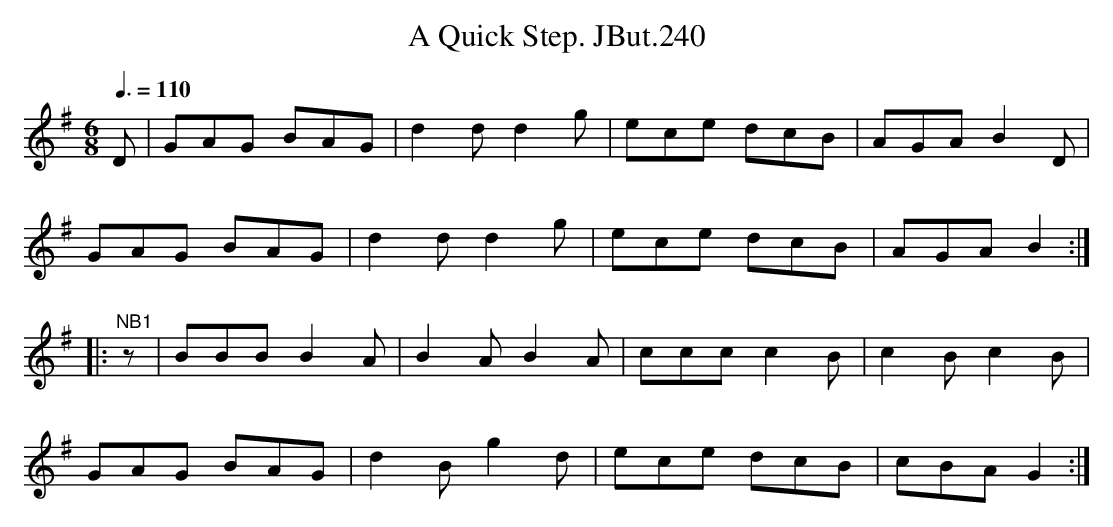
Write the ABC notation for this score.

X:1
T:Quick Step. JBut.240, A
M:6/8
L:1/8
Q:3/8=110
K:G
D|GAG BAG|d2d d2g|ece dcB|AGA B2D|
GAG BAG|d2d d2g|ece dcB|AGA B2:|
|: "^NB1" z|BBB B2A|B2A B2A|ccc c2B|c2B c2B|
GAG BAG|d2B g2d|ece dcB|cBA G2:|
